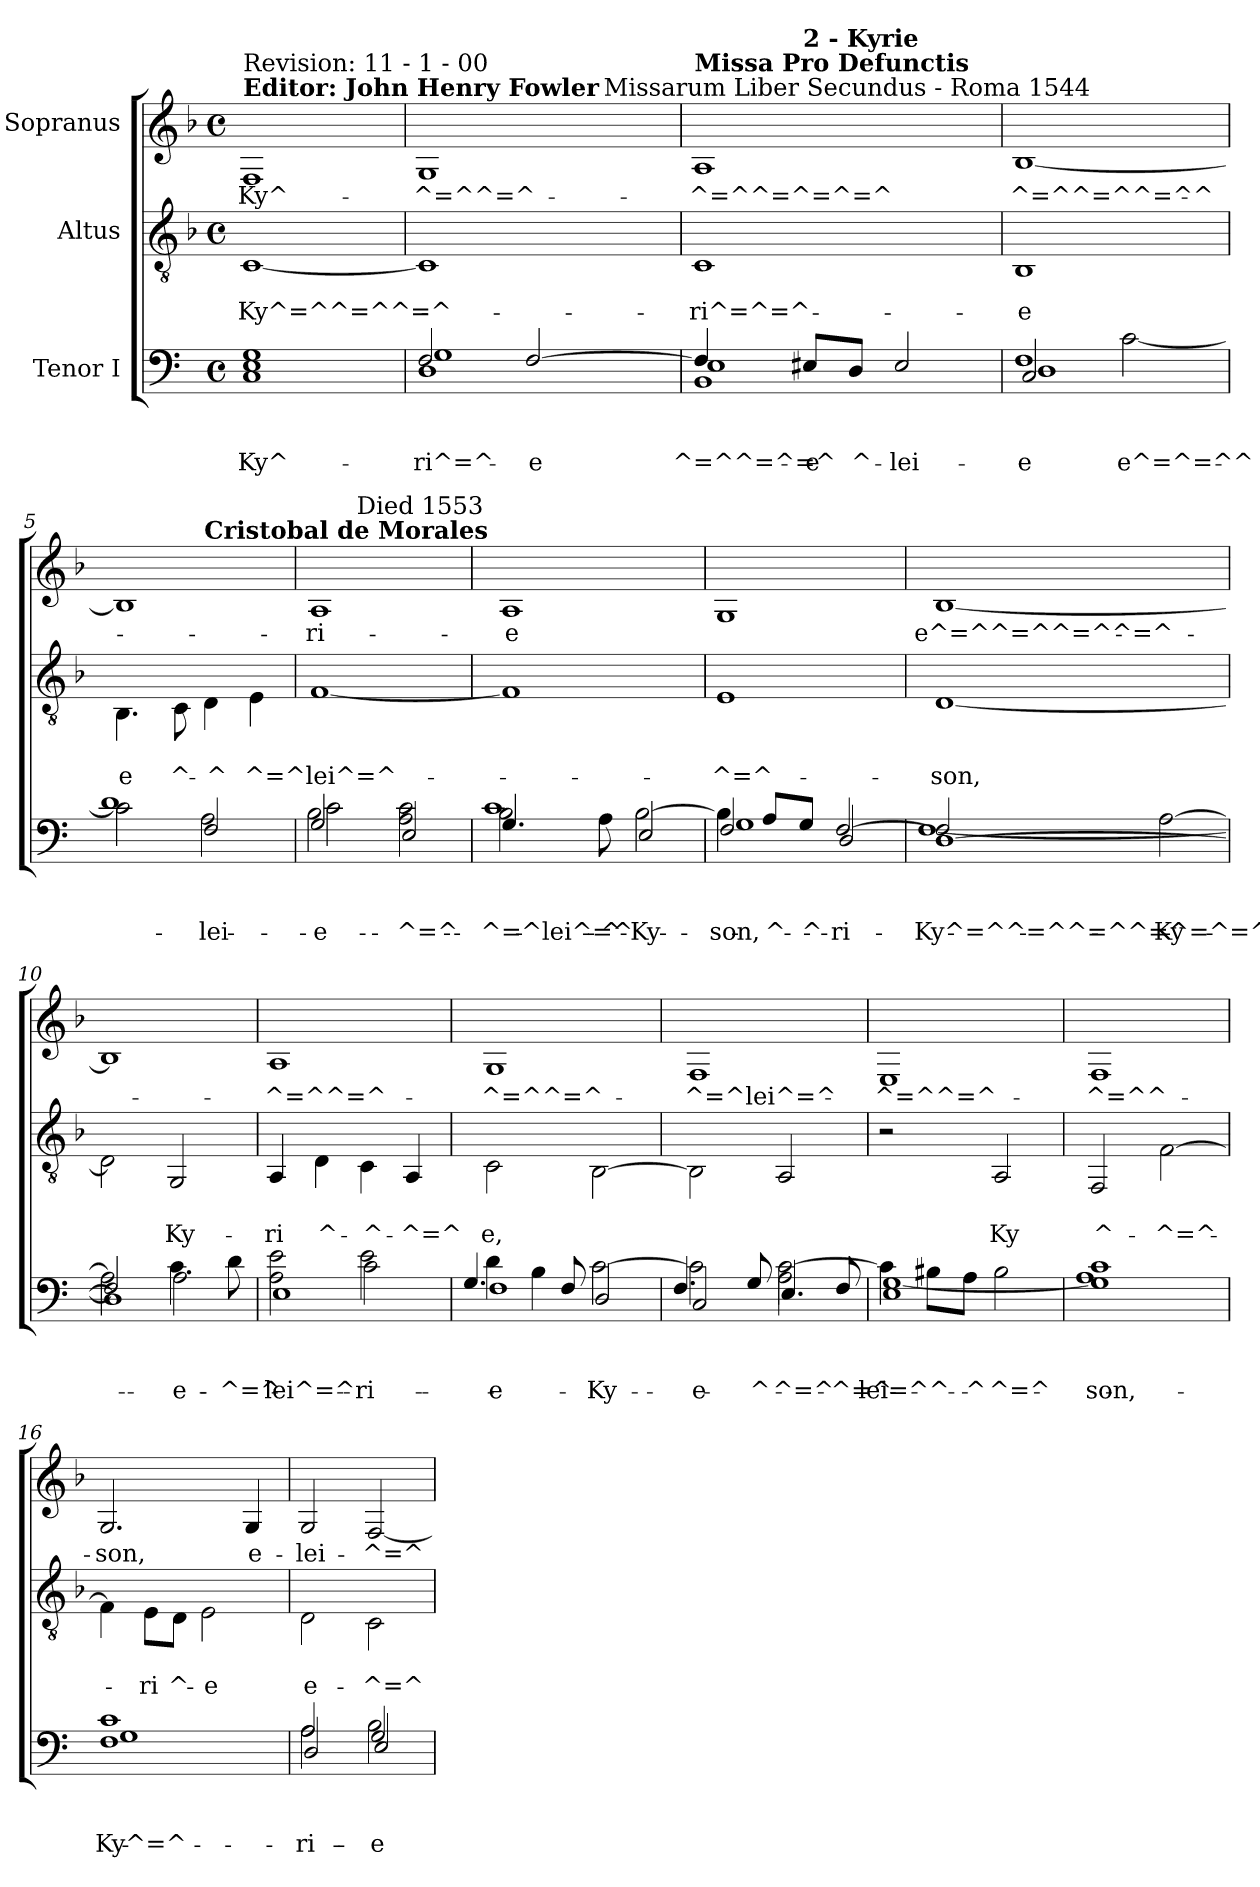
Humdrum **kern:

**kern	**text	**text	**text	**kern	**text	**text	**kern	**text
*part3	*part3	*part3	*part3	*part2	*part2	*part2	*part1	*part1
*staff3	*staff3	*staff3	*staff3	*staff2	*staff2	*staff2	*staff1	*staff1
*I"Tenor I	*	*	*	*I"Altus	*	*	*I"Sopranus	*
*clefF4	*	*	*	*clefGv2	*	*	*clefG2	*
*ITrd4c7	*	*	*	*ITrd-7c-12	*	*	*ITrd-7c-12	*
*k[b-]	*	*	*	*k[b-]	*	*	*k[b-]	*
*F:	*	*	*	*F:	*	*	*F:	*
*M4/4	*	*	*	*M4/4	*	*	*M4/4	*
*met(c)	*	*	*	*met(c)	*	*	*met(c)	*
=1	=1	=1	=1	=1	=1	=1	=1	=1
!	!	!	!	!	!	!	!LO:TX:a:B:t=Editor&colon;  John Henry Fowler	!
!	!	!	!	!	!	!	!LO:TX:a:t=Revision&colon;  11 - 1 - 00	!
!	!	!	!LO:LY:b	!	!	!	!	!
*^	*	*	*	*	*	*	*	*
!	!	!	!	!LO:LY:b	!	!	!	!	!
*	*^	*	*	*	*	*	*	*	*
!	!	!	!	!	!LO:LY:b	!	!	!LO:LY:b	!	!LO:LY:b
1C	1AA	1FF	.	.	-Ky^-	[>1c	.	Ky^=^^=^^=^-	1f	Ky^-
=2	=2	=2	=2	=2	=2	=2	=2	=2	=2	=2
!	!	!	!	!	!LO:LY:b	!	!	!	!	!
!	!	!	!	!	!LO:LY:b	!	!	!	!	!
!	!	!	!	!	!LO:LY:b	!	!	!	!	!LO:LY:b
*	*	*	*	*	*	*	*	*	*^	*
2BB-/	1GG	1C	.	.	-ri^=^-	1c]	.	.	1g	2.ryy	-^=^^=^-
!	!	!	!	!	!LO:LY:b	!	!	!	!	!	!
[<2BB-/	.	.	.	.	-e	.	.	.	.	.	.
!	!	!	!	!	!	!	!	!	!	!LO:TX:a:t=Missarum Liber Secundus - Roma 1544	!
.	.	.	.	.	.	.	.	.	.	4ryy	.
=3	=3	=3	=3	=3	=3	=3	=3	=3	=3	=3	=3
!	!	!	!	!	!	!	!	!	!LO:TX:a:B:t=Missa Pro Defunctis	!	!
!	!	!	!	!	!LO:LY:b	!	!	!	!	!	!
!	!	!	!	!	!LO:LY:b	!	!	!LO:LY:b	!	!	!LO:LY:b
4BB-/]	1EE	1AA	.	.	-^=^^=^=^-	1c	.	-ri^=^=^-	1a	4ryy	-^=^^=^=^=^
!	!	!	!	!	!	!	!	!	!	!LO:TX:a:B:t=2 - Kyrie	!
!	!	!	!	!	!LO:LY:b	!	!	!	!	!	!
8AA#X/L	.	.	.	.	-e	.	.	.	.	2.ryy	.
!	!	!	!	!	!LO:LY:b	!	!	!	!	!	!
8GG/J	.	.	.	.	^-	.	.	.	.	.	.
!	!	!	!	!	!LO:LY:b	!	!	!	!	!	!
2AA#/	.	.	.	.	-lei-	.	.	.	.	.	.
=4	=4	=4	=4	=4	=4	=4	=4	=4	=4	=4	=4
!	!	!	!	!	!LO:LY:b	!	!	!	!	!	!
!	!	!	!	!	!LO:LY:b	!	!	!	!	!	!
!	!	!	!	!	!LO:LY:b	!	!	!LO:LY:b	!	!	!LO:LY:b
*	*	*	*	*	*	*	*	*	*v	*v	*
1BB-	2FF/	1GG	.	.	-e	1B-	.	-e	[>1b-	^=^^=^^=^^-
!	!	!	!	!	!LO:LY:b	!	!	!	!	!
.	[>2F\	.	.	.	e^=^=^^-	.	.	.	.	.
=5	=5	=5	=5	=5	=5	=5	=5	=5	=5	=5
!	!	!	!	!	!	!	!	!LO:LY:b	!	!
*	*	*	*	*	*	*	*	*	*^	*
2ryy	2F\]	1G	.	.	.	4.B-\	.	e	1b-]	2ryy	.
!	!	!	!	!	!	!	!	!LO:LY:b	!	!	!
.	.	.	.	.	.	8c\	.	^-	.	.	.
!	!	!	!	!	!	!	!	!	!	!LO:TX:a:B:t=Cristobal de Morales	!
!	!	!	!	!	!LO:LY:b	!	!	!	!	!	!
!	!	!	!	!	!LO:LY:b	!	!	!LO:LY:b	!	!	!
2BB-/	2D\	.	.	.	-lei-	4d\	.	-^	.	2ryy	.
!	!	!	!	!	!	!	!	!LO:LY:b	!	!	!
.	.	.	.	.	.	4e\	.	^=^	.	.	.
=6	=6	=6	=6	=6	=6	=6	=6	=6	=6	=6	=6
!	!	!	!	!	!LO:LY:b	!	!	!	!	!	!
!	!	!	!	!	!LO:LY:b	!	!	!	!	!	!
!	!	!	!	!	!LO:LY:b	!	!	!LO:LY:b	!	!	!LO:LY:b
2C/	2E\	2F\	.	.	-e-	[>1f	.	lei^=^-	1a	4ryy	-ri-
!	!	!	!	!	!	!	!	!	!	!LO:TX:a:t=Died 1553	!
.	.	.	.	.	.	.	.	.	.	2.ryy	.
!	!	!	!	!	!LO:LY:b	!	!	!	!	!	!
!	!	!	!	!	!LO:LY:b	!	!	!	!	!	!
!	!	!	!	!	!LO:LY:b	!	!	!	!	!	!
2AA/	2F\	2D\	.	.	-^=^-	.	.	.	.	.	.
!!LO:LB:g=z
=7	=7	=7	=7	=7	=7	=7	=7	=7	=7	=7	=7
!	!	!	!	!	!LO:LY:b	!	!	!	!	!	!
!	!	!	!	!	!LO:LY:b	!	!	!	!	!	!
!	!	!	!	!	!LO:LY:b	!	!	!	!	!	!LO:LY:b
*	*	*	*	*	*	*	*	*	*v	*v	*
4.C/	2E\	1F	.	.	-^=^lei^=^-	1f]	.	.	1a	-e
!	!	!	!	!	!LO:LY:b	!	!	!	!	!
8D\	.	.	.	.	-^-	.	.	.	.	.
!	!	!	!	!	!LO:LY:b	!	!	!	!	!
!	!	!	!	!	!LO:LY:b	!	!	!	!	!
[>2E\	2AA/	.	.	.	-Ky-	.	.	.	.	.
=8	=8	=8	=8	=8	=8	=8	=8	=8	=8	=8
!	!	!	!	!	!LO:LY:b	!	!	!	!	!
!	!	!	!	!	!LO:LY:b	!	!	!LO:LY:b	!	!
4E\]	2BB-/	1C	.	.	son,	1e	.	-^=^-	1g	.
!	!	!	!	!	!LO:LY:b	!	!	!	!	!
8D/L	.	.	.	.	-^-	.	.	.	.	.
!	!	!	!	!	!LO:LY:b	!	!	!	!	!
8C/J	.	.	.	.	-^-	.	.	.	.	.
!	!	!	!	!	!LO:LY:b	!	!	!	!	!
!	!	!	!	!	!LO:LY:b	!	!	!	!	!
[<2BB-/	2GG/	.	.	.	-ri	.	.	.	.	.
=9	=9	=9	=9	=9	=9	=9	=9	=9	=9	=9
!	!	!	!	!	!LO:LY:b	!	!	!	!	!
!	!	!	!	!	!LO:LY:b	!	!	!LO:LY:b	!	!LO:LY:b
2BB-/]	[<1BB-	[<1GG	.	.	Ky^=^^=^^=^^=^=^=^	[>1d	.	-son,	[>1b-	e^=^^=^^=^^=^-
!	!	!	!	!	!LO:LY:b	!	!	!	!	!
[>2D\	.	.	.	.	Ky-	.	.	.	.	.
=10	=10	=10	=10	=10	=10	=10	=10	=10	=10	=10
2D\]	2BB-/]	1GG]	.	.	.	2d\]	.	.	1b-]	.
!	!	!	!	!	!LO:LY:b	!	!	!	!	!
!	!	!	!	!	!LO:LY:b	!	!	!LO:LY:b	!	!
4.F\	2D\	.	.	.	e-	2G/	.	Ky-	.	.
!	!	!	!	!	!LO:LY:b	!	!	!	!	!
8G\	.	.	.	.	^=^	.	.	.	.	.
=11	=11	=11	=11	=11	=11	=11	=11	=11	=11	=11
!	!	!	!	!	!LO:LY:b	!	!	!	!	!
!	!	!	!	!	!LO:LY:b	!	!	!LO:LY:b	!	!LO:LY:b
2A\	1AA	2D\	.	.	-lei^=^-	4A/	.	-ri	1a	-^=^^=^-
!	!	!	!	!	!	!	!	!LO:LY:b	!	!
.	.	.	.	.	.	4d\	.	^-	.	.
!	!	!	!	!	!LO:LY:b	!	!	!	!	!
!	!	!	!	!	!LO:LY:b	!	!	!LO:LY:b	!	!
2A\	.	2F\	.	.	-ri-	4c\	.	-^-	.	.
!	!	!	!	!	!	!	!	!LO:LY:b	!	!
.	.	.	.	.	.	4A/	.	-^=^	.	.
=12	=12	=12	=12	=12	=12	=12	=12	=12	=12	=12
!	!	!	!	!	!LO:LY:b	!	!	!	!	!
!	!	!	!	!	!LO:LY:b	!	!	!	!	!
!	!	!	!	!	!LO:LY:b	!	!	!LO:LY:b	!	!LO:LY:b
4G\	1BB-	4.C/	.	.	-e	2c\	.	e,	1g	-^=^^=^-
4E\	.	.	.	.	.	.	.	.	.	.
.	.	8BB-/	.	.	.	.	.	.	.	.
!	!	!	!	!	!LO:LY:b	!	!	!	!	!
[>2F\	.	2GG/	.	.	Ky-	[>2B-\	.	.	.	.
!!LO:LB:g=z
=13	=13	=13	=13	=13	=13	=13	=13	=13	=13	=13
!	!	!	!	!	!LO:LY:b	!	!	!	!	!
!	!	!	!	!	!LO:LY:b	!	!	!	!	!LO:LY:b
2F\]	2FF/	4.BB-/	.	.	e	2B-\]	.	.	1f	-^=^lei^=^-
!	!	!	!	!	!LO:LY:b	!	!	!	!	!
.	.	8C/	.	.	^-	.	.	.	.	.
!	!	!	!	!	!LO:LY:b	!	!	!	!	!
!	!	!	!	!	!LO:LY:b	!	!	!	!	!
!	!	!	!	!	!LO:LY:b	!	!	!	!	!
[>2F\	4.AA/	2D\	.	.	-^=^	2A/	.	.	.	.
!	!	!	!	!	!LO:LY:b	!	!	!	!	!
.	8BB-/	.	.	.	-^=^	.	.	.	.	.
=14	=14	=14	=14	=14	=14	=14	=14	=14	=14	=14
!	!	!	!	!	!LO:LY:b	!	!	!	!	!
!	!	!	!	!	!LO:LY:b	!	!	!	!	!LO:LY:b
4F\]	[<1C	1AA	.	.	lei=^-	2r	.	.	1e	-^=^^=^-
!	!	!	!	!	!LO:LY:b	!	!	!	!	!
8E#X\L	.	.	.	.	^-	.	.	.	.	.
!	!	!	!	!	!LO:LY:b	!	!	!	!	!
8D\J	.	.	.	.	-^	.	.	.	.	.
!	!	!	!	!	!LO:LY:b	!	!	!LO:LY:b	!	!
2E#\	.	.	.	.	^=^	2A/	.	Ky	.	.
=15	=15	=15	=15	=15	=15	=15	=15	=15	=15	=15
!	!	!	!	!	!LO:LY:b	!	!	!	!	!
!	!	!	!	!	!LO:LY:b	!	!	!LO:LY:b	!	!LO:LY:b
1F	1C]	1D	.	.	son,	2F/	.	^-	1f	-^=^^-
!	!	!	!	!	!	!	!	!LO:LY:b	!	!
.	.	.	.	.	.	[>2f\	.	-^=^-	.	.
=16	=16	=16	=16	=16	=16	=16	=16	=16	=16	=16
!	!	!	!	!	!LO:LY:b	!	!	!	!	!
!	!	!	!	!	!LO:LY:b	!	!	!	!	!
!	!	!	!	!	!LO:LY:b	!	!	!	!	!LO:LY:b
1BB-	1F	1C	.	.	-Ky^=^-	4f\]	.	.	2.g/	-son,
!	!	!	!	!	!	!	!	!LO:LY:b	!	!
.	.	.	.	.	.	8e\L	.	-ri	.	.
!	!	!	!	!	!	!	!	!LO:LY:b	!	!
.	.	.	.	.	.	8d\J	.	^-	.	.
!	!	!	!	!	!	!	!	!LO:LY:b	!	!
.	.	.	.	.	.	2e\	.	-e	.	.
!	!	!	!	!	!	!	!	!	!	!LO:LY:b
.	.	.	.	.	.	.	.	.	4g/	e-
=17	=17	=17	=17	=17	=17	=17	=17	=17	=17	=17
!	!	!	!	!	!LO:LY:b	!	!	!	!	!
!	!	!	!	!	!LO:LY:b	!	!	!	!	!
!	!	!	!	!	!LO:LY:b	!	!	!LO:LY:b	!	!LO:LY:b
2D\	2D/	2GG/	.	.	ri-	2d\	.	e-	2g/	-lei-
!	!	!	!	!	!LO:LY:b	!	!	!	!	!
!	!	!	!	!	!LO:LY:b	!	!	!	!	!
!	!	!	!	!	!LO:LY:b	!	!	!LO:LY:b	!	!LO:LY:b
2E\	2C/	2AA/	.	.	-e	2c\	.	-^=^-	[<2f/	-^=^-
*v	*v	*v	*	*	*	*	*	*	*	*
=	=	=	=	=	=	=	=	=
*-	*-	*-	*-	*-	*-	*-	*-	*-
